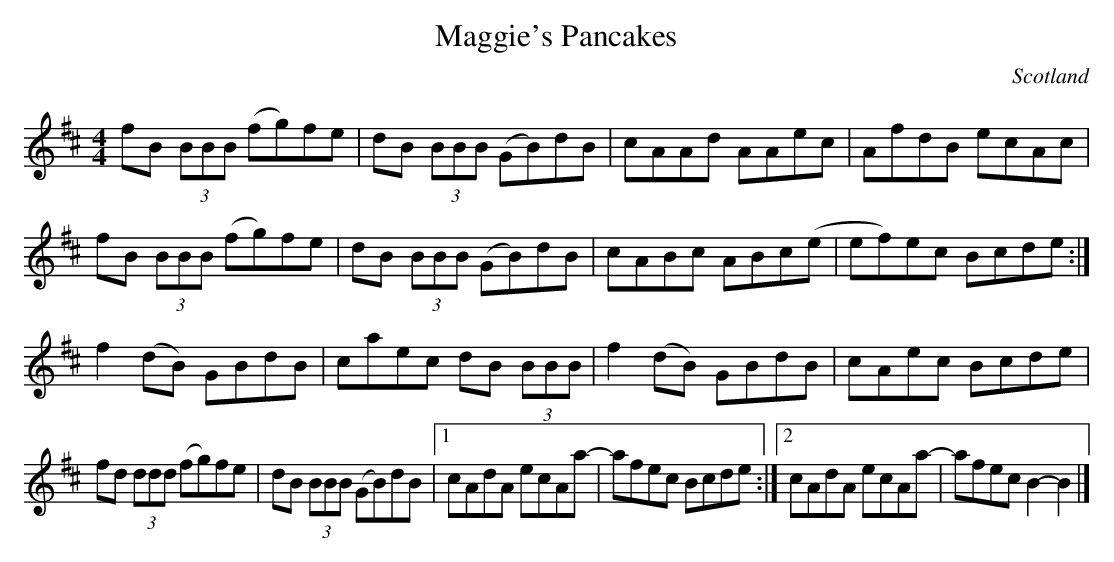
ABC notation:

X:1
T:Maggie's Pancakes
L:1/8
M:4/4
O:Scotland
K:B minor
fB (3BBB (fg)fe | dB (3BBB (GB)dB | cAAd AAec | AfdB ecAc |
fB (3BBB (fg)fe | dB (3BBB (GB)dB | cABc ABc(e | ef)ec Bcde :|
f2(dB) GBdB | caec dB (3BBB | f2(dB) GBdB | cAec Bcde |
fd (3ddd (fg)fe | dB (3BBB (GB)dB |1 cAdA ecAa- | afec Bcde :|2 cAdA ecAa- | afec B2-B2 |]
